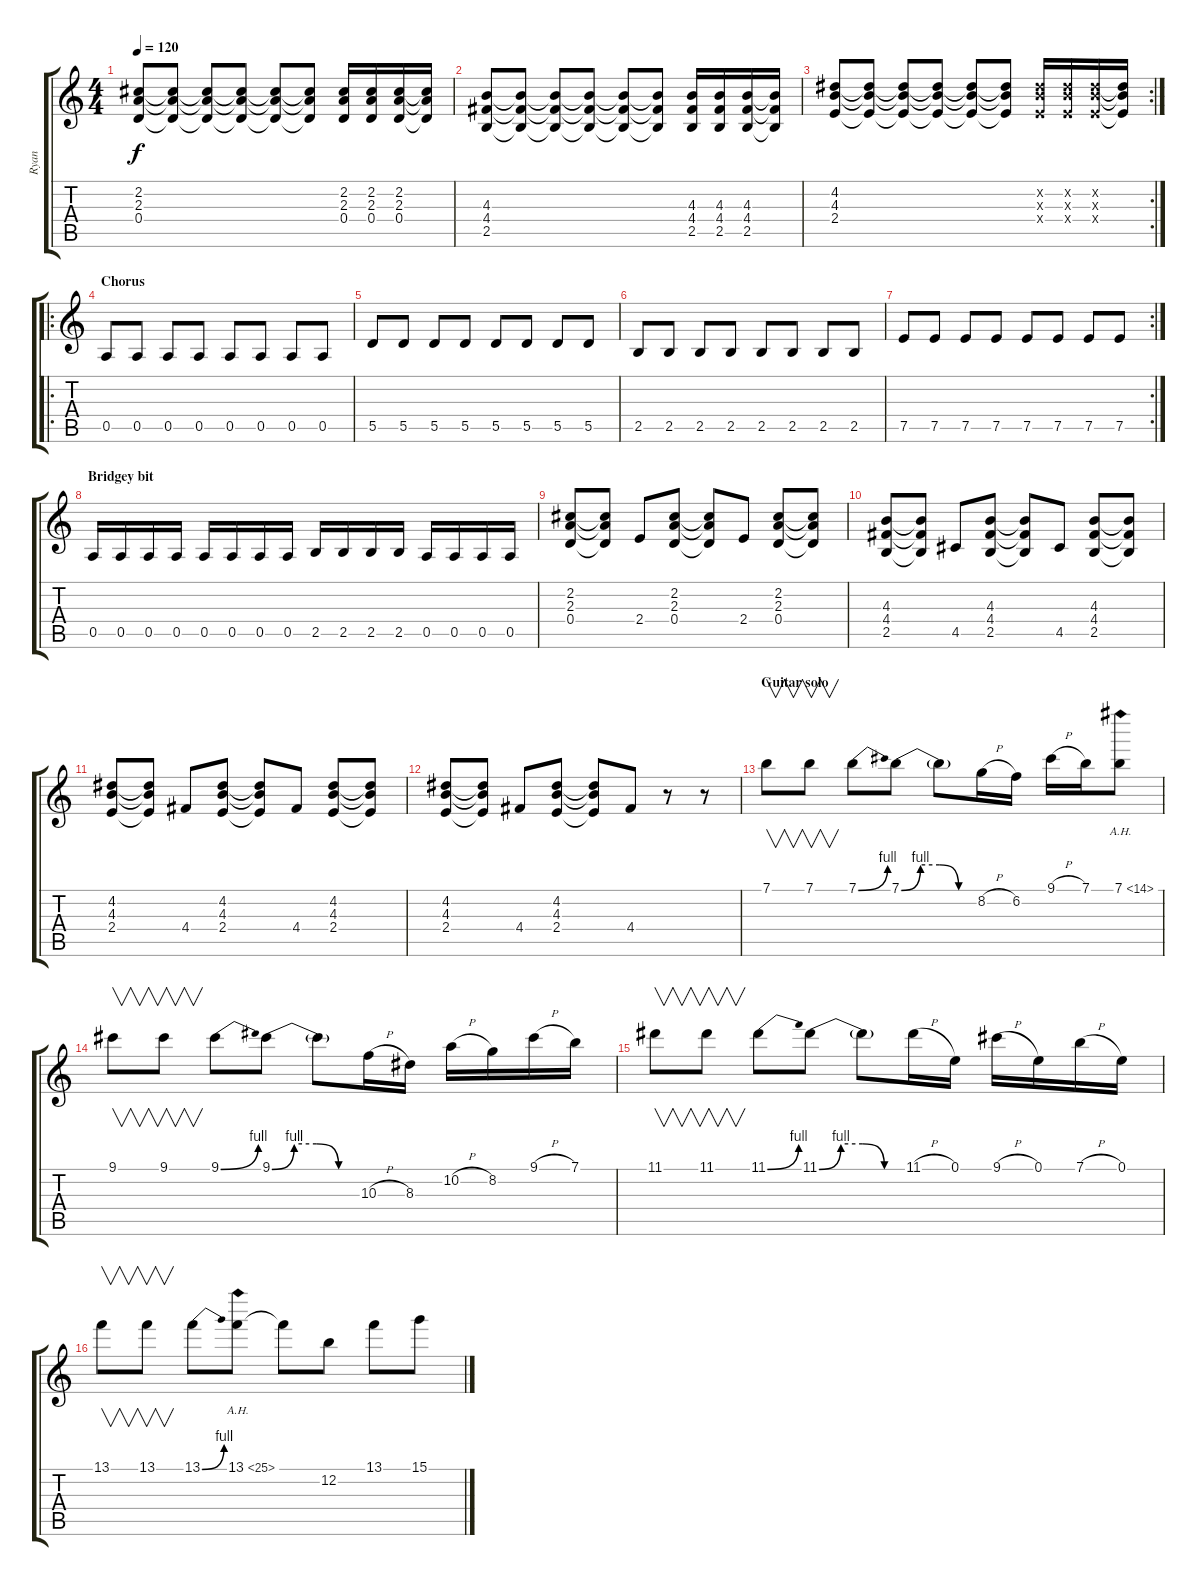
\track ("Ryan" "Ryan") {instrument distortionguitar}
\staff {score tabs}
\tuning (E4 B3 G3 D3 A2 E2) {hide}
\ts (4 4)
\tempo 120
\clef g2
\ks c
(2.2 2.3 0.4).8{dy f} (2.2{t} 2.3{t} 0.4{t}).8 (2.2{t} 2.3{t} 0.4{t}).8 (2.2{t} 2.3{t} 0.4{t}).8 (2.2{t} 2.3{t} 0.4{t}).8 (2.2{t} 2.3{t} 0.4{t}).8 (2.2 2.3 0.4).16 (2.2 2.3 0.4).16 (2.2 2.3 0.4).16 (2.2{t} 2.3{t} 0.4{t}).16 |
(4.3 4.4 2.5).8 (4.3{t} 4.4{t} 2.5{t}).8 (4.3{t} 4.4{t} 2.5{t}).8 (4.3{t} 4.4{t} 2.5{t}).8 (4.3{t} 4.4{t} 2.5{t}).8 (4.3{t} 4.4{t} 2.5{t}).8 (4.3 4.4 2.5).16 (4.3 4.4 2.5).16 (4.3 4.4 2.5).16 (4.3{t} 4.4{t} 2.5{t}).16 |
\rc 2
(4.2 4.3 2.4).8 (4.2{t} 4.3{t} 2.4{t}).8 (4.2{t} 4.3{t} 2.4{t}).8 (4.2{t} 4.3{t} 2.4{t}).8 (4.2{t} 4.3{t} 2.4{t}).8 (4.2{t} 4.3{t} 2.4{t}).8 (4.2{x} 4.3{x} 2.4{x}).16 (4.2{x} 4.3{x} 2.4{x}).16 (4.2{x} 4.3{x} 2.4{x}).16 (4.2{t} 4.3{t} 2.4{t}).16 |
\ro
\section ("" "Chorus")
0.5.8 0.5.8 0.5.8 0.5.8 0.5.8 0.5.8 0.5.8 0.5.8 |
5.5.8 5.5.8 5.5.8 5.5.8 5.5.8 5.5.8 5.5.8 5.5.8 |
2.5.8 2.5.8 2.5.8 2.5.8 2.5.8 2.5.8 2.5.8 2.5.8 |
\rc 2
7.5.8 7.5.8 7.5.8 7.5.8 7.5.8 7.5.8 7.5.8 7.5.8 |
\section ("" "Bridgey bit")
0.5.16 0.5.16 0.5.16 0.5.16 0.5.16 0.5.16 0.5.16 0.5.16 2.5.16 2.5.16 2.5.16 2.5.16 0.5.16 0.5.16 0.5.16 0.5.16 |
(2.2 2.3 0.4).8 (2.2{t} 2.3{t} 0.4{t}).8 2.4.8 (2.2 2.3 0.4).8 (2.2{t} 2.3{t} 0.4{t}).8 2.4.8 (2.2 2.3 0.4).8 (2.2{t} 2.3{t} 0.4{t}).8 |
(4.3 4.4 2.5).8 (4.3{t} 4.4{t} 2.5{t}).8 4.5.8 (4.3 4.4 2.5).8 (4.3{t} 4.4{t} 2.5{t}).8 4.5.8 (4.3 4.4 2.5).8 (4.3{t} 4.4{t} 2.5{t}).8 |
(4.2 4.3 2.4).8 (4.2{t} 4.3{t} 2.4{t}).8 4.4.8 (4.2 4.3 2.4).8 (4.2{t} 4.3{t} 2.4{t}).8 4.4.8 (4.2 4.3 2.4).8 (4.2{t} 4.3{t} 2.4{t}).8 |
(4.2 4.3 2.4).8 (4.2{t} 4.3{t} 2.4{t}).8 4.4.8 (4.2 4.3 2.4).8 (4.2{t} 4.3{t} 2.4{t}).8 4.4.8 r.8 r.8 |
\section ("" "Guitar solo")
7.1.8{v} 7.1.8{v} 7.1{be (bend 0 0 60 4)}.8 7.1{be (custom 0 0 15 4 30 4 45 0 60 0)}.8 7.1{t}.8 8.2{h}.16 6.2.16 9.1{h}.16 7.1.16 7.1{ah 7}.8 |
9.1.8{v} 9.1.8{v} 9.1{be (bend 0 0 60 4)}.8 9.1{be (custom 0 0 15 4 30 4 45 0 60 0)}.8 9.1{t}.8 10.3{h}.16 8.3.16 10.2{h}.16 8.2.16 9.1{h}.16 7.1.16 |
11.1.8{v} 11.1.8{v} 11.1{be (bend 0 0 60 4)}.8 11.1{be (custom 0 0 15 4 30 4 45 0 60 0)}.8 11.1{t}.8 11.1{h}.16 0.1.16 9.1{h}.16 0.1.16 7.1{h}.16 0.1.16 |
13.1.8{v} 13.1.8{v} 13.1{be (bend 0 0 60 4)}.8 13.1{ah 12}.8 13.1{t}.8 12.2.8 13.1.8 15.1.8
